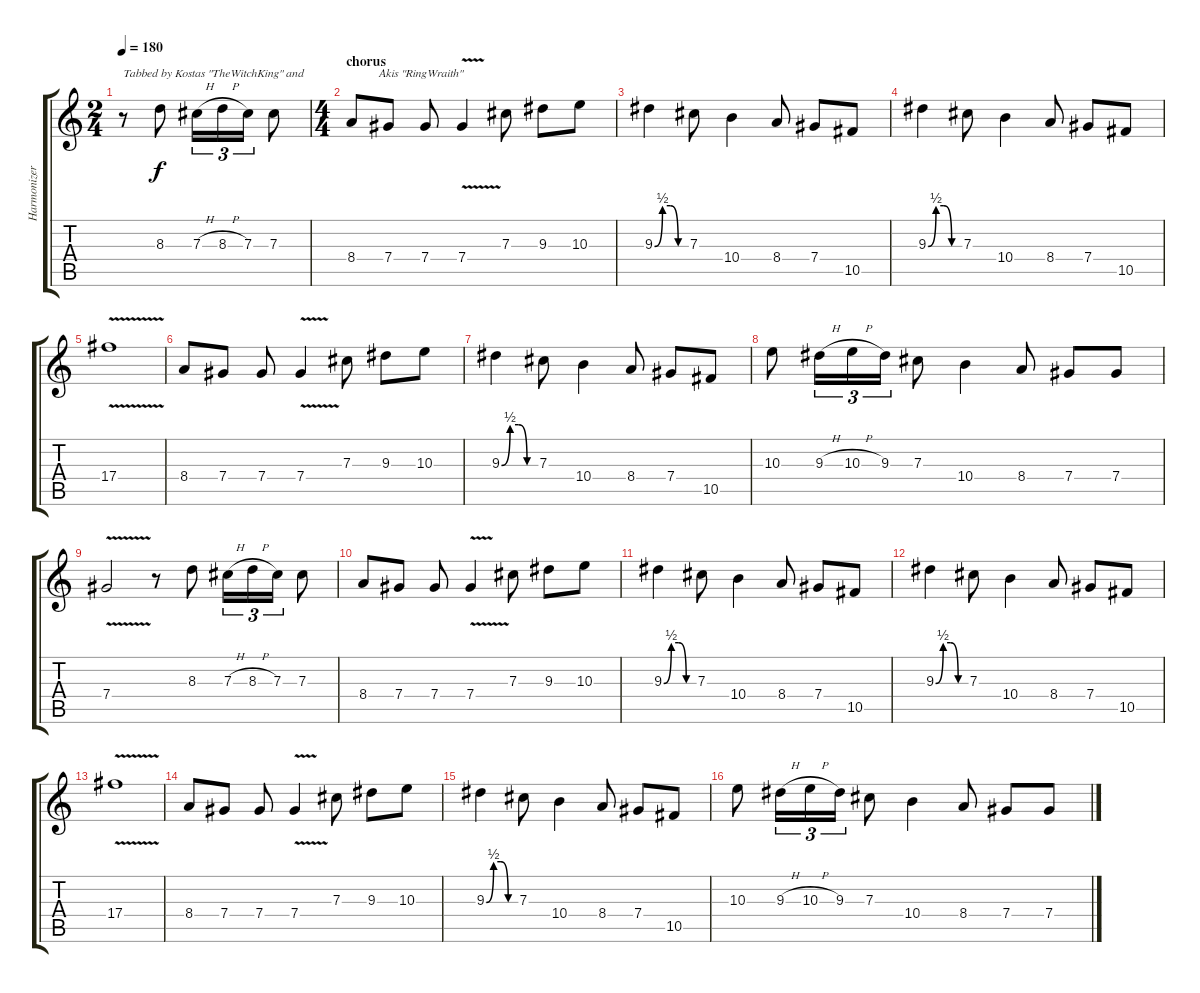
\track ("Harmonizer" "Harmonizer") {instrument distortionguitar}
\staff {score tabs}
\tuning (Eb4 Bb3 Gb3 Db3 Ab2 Eb2) {hide}
\ts (2 4)
\tempo 180
\clef g2
\ks c
r.8{txt "Tabbed by Kostas \"TheWitchKing\" and" dy f instrument distortionguitar} 8.3.8 7.3{h}.16{tu (3 2)} 8.3{h}.16{tu (3 2)} 7.3.16{tu (3 2)} 7.3.8 |
\ts (4 4)
\section ("" "chorus")
8.4.8{txt "         Akis \"RingWraith\""} 7.4.8 7.4.8 7.4{v}.4 7.3.8 9.3.8 10.3.8 |
9.3{be (custom 0 0 15 2 30 2 45 0 60 0)}.4 7.3.8 10.4.4 8.4.8 7.4.8 10.5.8 |
9.3{be (custom 0 0 15 2 30 2 45 0 60 0)}.4 7.3.8 10.4.4 8.4.8 7.4.8 10.5.8 |
17.4{v}.1 |
8.4.8 7.4.8 7.4.8 7.4{v}.4 7.3.8 9.3.8 10.3.8 |
9.3{be (custom 0 0 15 2 30 2 45 0 60 0)}.4 7.3.8 10.4.4 8.4.8 7.4.8 10.5.8 |
10.3.8 9.3{h}.16{tu (3 2)} 10.3{h}.16{tu (3 2)} 9.3.16{tu (3 2)} 7.3.8 10.4.4 8.4.8 7.4.8 7.4.8 |
7.4{v}.2 r.8 8.3.8 7.3{h}.16{tu (3 2)} 8.3{h}.16{tu (3 2)} 7.3.16{tu (3 2)} 7.3.8 |
8.4.8 7.4.8 7.4.8 7.4{v}.4 7.3.8 9.3.8 10.3.8 |
9.3{be (custom 0 0 15 2 30 2 45 0 60 0)}.4 7.3.8 10.4.4 8.4.8 7.4.8 10.5.8 |
9.3{be (custom 0 0 15 2 30 2 45 0 60 0)}.4 7.3.8 10.4.4 8.4.8 7.4.8 10.5.8 |
17.4{v}.1 |
8.4.8 7.4.8 7.4.8 7.4{v}.4 7.3.8 9.3.8 10.3.8 |
9.3{be (custom 0 0 15 2 30 2 45 0 60 0)}.4 7.3.8 10.4.4 8.4.8 7.4.8 10.5.8 |
10.3.8 9.3{h}.16{tu (3 2)} 10.3{h}.16{tu (3 2)} 9.3.16{tu (3 2)} 7.3.8 10.4.4 8.4.8 7.4.8 7.4.8
